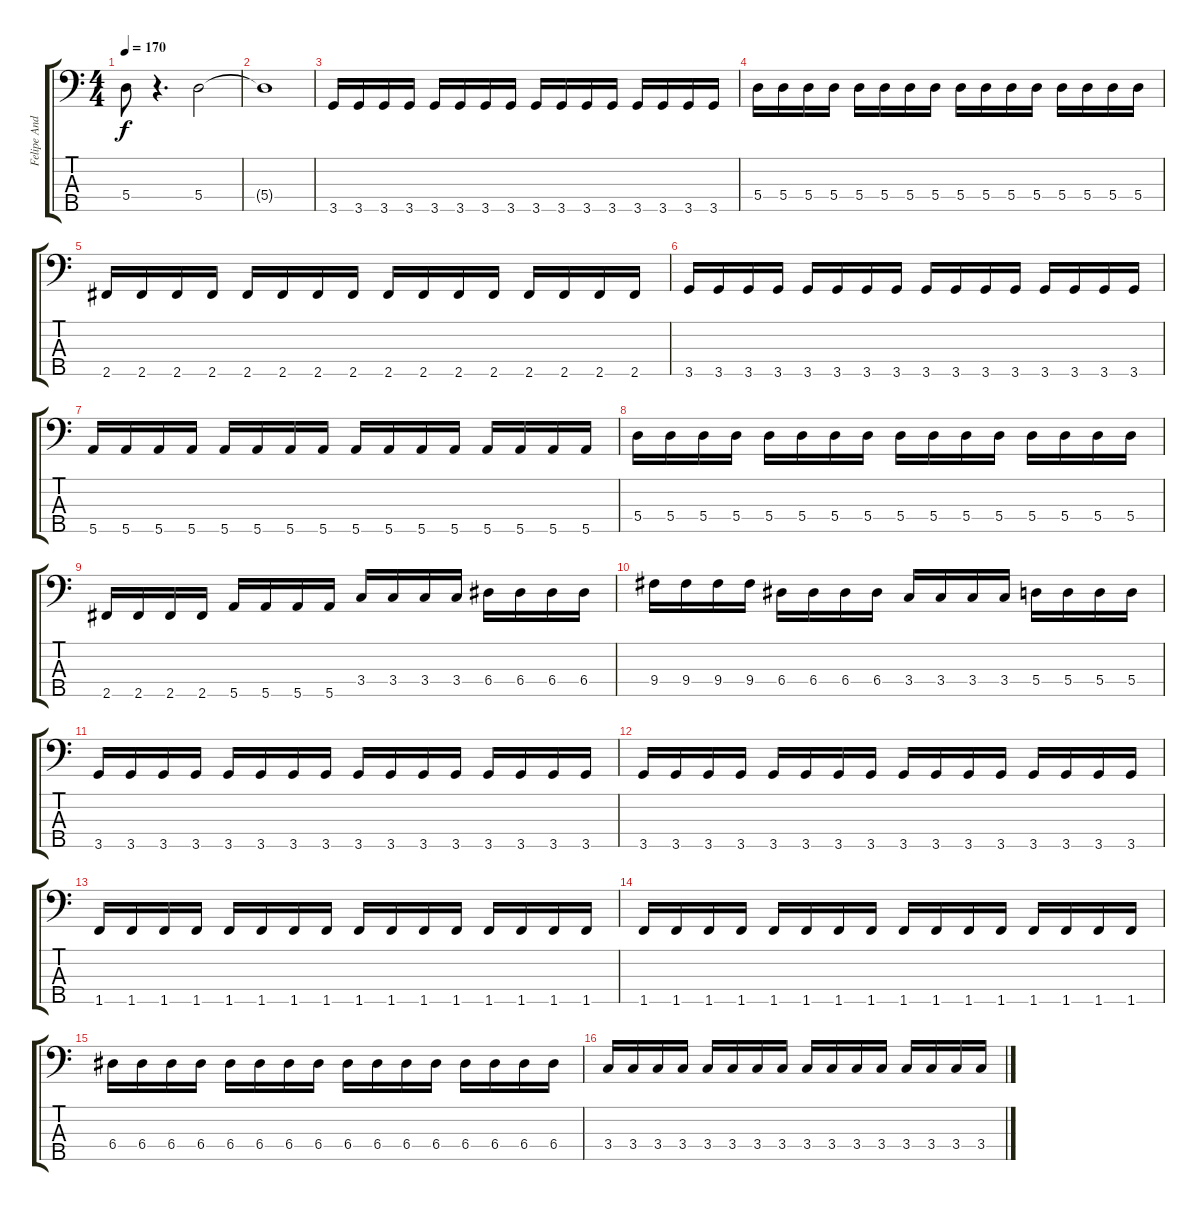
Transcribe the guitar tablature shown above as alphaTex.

\track ("Felipe Andreoli" "Felipe And") {instrument electricbasspick}
\staff {score tabs}
\tuning (C3 G2 D2 A1 E1) {hide}
\ts (4 4)
\tempo 170
\clef f4
\ks c
5.4.8{dy f} r.4{d} 5.4.2 |
5.4{t}.1 |
3.5.16 3.5.16 3.5.16 3.5.16 3.5.16 3.5.16 3.5.16 3.5.16 3.5.16 3.5.16 3.5.16 3.5.16 3.5.16 3.5.16 3.5.16 3.5.16 |
5.4.16 5.4.16 5.4.16 5.4.16 5.4.16 5.4.16 5.4.16 5.4.16 5.4.16 5.4.16 5.4.16 5.4.16 5.4.16 5.4.16 5.4.16 5.4.16 |
2.5.16 2.5.16 2.5.16 2.5.16 2.5.16 2.5.16 2.5.16 2.5.16 2.5.16 2.5.16 2.5.16 2.5.16 2.5.16 2.5.16 2.5.16 2.5.16 |
3.5.16 3.5.16 3.5.16 3.5.16 3.5.16 3.5.16 3.5.16 3.5.16 3.5.16 3.5.16 3.5.16 3.5.16 3.5.16 3.5.16 3.5.16 3.5.16 |
5.5.16 5.5.16 5.5.16 5.5.16 5.5.16 5.5.16 5.5.16 5.5.16 5.5.16 5.5.16 5.5.16 5.5.16 5.5.16 5.5.16 5.5.16 5.5.16 |
5.4.16 5.4.16 5.4.16 5.4.16 5.4.16 5.4.16 5.4.16 5.4.16 5.4.16 5.4.16 5.4.16 5.4.16 5.4.16 5.4.16 5.4.16 5.4.16 |
2.5.16 2.5.16 2.5.16 2.5.16 5.5.16 5.5.16 5.5.16 5.5.16 3.4.16 3.4.16 3.4.16 3.4.16 6.4.16 6.4.16 6.4.16 6.4.16 |
9.4.16 9.4.16 9.4.16 9.4.16 6.4.16 6.4.16 6.4.16 6.4.16 3.4.16 3.4.16 3.4.16 3.4.16 5.4.16 5.4.16 5.4.16 5.4.16 |
3.5.16 3.5.16 3.5.16 3.5.16 3.5.16 3.5.16 3.5.16 3.5.16 3.5.16 3.5.16 3.5.16 3.5.16 3.5.16 3.5.16 3.5.16 3.5.16 |
3.5.16 3.5.16 3.5.16 3.5.16 3.5.16 3.5.16 3.5.16 3.5.16 3.5.16 3.5.16 3.5.16 3.5.16 3.5.16 3.5.16 3.5.16 3.5.16 |
1.5.16 1.5.16 1.5.16 1.5.16 1.5.16 1.5.16 1.5.16 1.5.16 1.5.16 1.5.16 1.5.16 1.5.16 1.5.16 1.5.16 1.5.16 1.5.16 |
1.5.16 1.5.16 1.5.16 1.5.16 1.5.16 1.5.16 1.5.16 1.5.16 1.5.16 1.5.16 1.5.16 1.5.16 1.5.16 1.5.16 1.5.16 1.5.16 |
6.4.16 6.4.16 6.4.16 6.4.16 6.4.16 6.4.16 6.4.16 6.4.16 6.4.16 6.4.16 6.4.16 6.4.16 6.4.16 6.4.16 6.4.16 6.4.16 |
3.4.16 3.4.16 3.4.16 3.4.16 3.4.16 3.4.16 3.4.16 3.4.16 3.4.16 3.4.16 3.4.16 3.4.16 3.4.16 3.4.16 3.4.16 3.4.16
